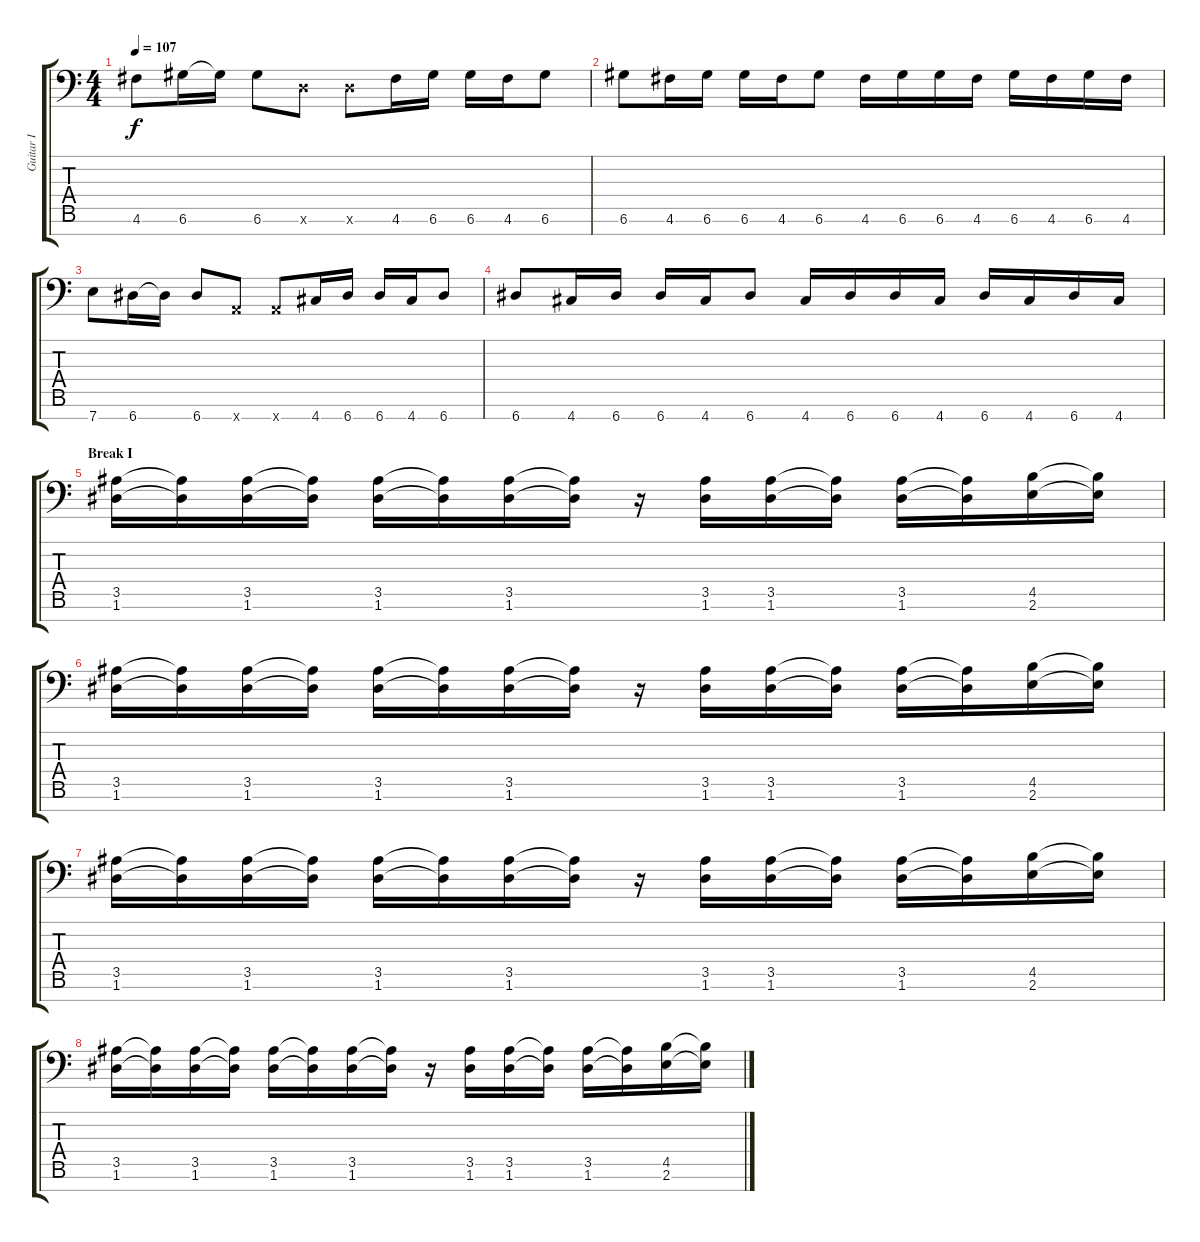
\track ("Guitar I" "Guitar I") {instrument distortionguitar}
\staff {score tabs}
\tuning (D4 A3 F3 C3 G2 D2 A1) {hide}
\ts (4 4)
\tempo 107
\clef f4
\ks c
4.6.8{dy f} 6.6.16 6.6{t}.16 6.6.8 0.6{x}.8 0.6{x}.8 4.6.16 6.6.16 6.6.16 4.6.16 6.6.8 |
6.6.8 4.6.16 6.6.16 6.6.16 4.6.16 6.6.8 4.6.16 6.6.16 6.6.16 4.6.16 6.6.16 4.6.16 6.6.16 4.6.16 |
7.7.8 6.7.16 6.7{t}.16 6.7.8 0.7{x}.8 0.7{x}.8 4.7.16 6.7.16 6.7.16 4.7.16 6.7.8 |
6.7.8 4.7.16 6.7.16 6.7.16 4.7.16 6.7.8 4.7.16 6.7.16 6.7.16 4.7.16 6.7.16 4.7.16 6.7.16 4.7.16 |
\section ("" "Break I")
(3.5 1.6).16 (3.5{t} 1.6{t}).16 (3.5 1.6).16 (3.5{t} 1.6{t}).16 (3.5 1.6).16 (3.5{t} 1.6{t}).16 (3.5 1.6).16 (3.5{t} 1.6{t}).16 r.16 (3.5 1.6).16 (3.5 1.6).16 (3.5{t} 1.6{t}).16 (3.5 1.6).16 (3.5{t} 1.6{t}).16 (4.5 2.6).16 (4.5{t} 2.6{t}).16 |
(3.5 1.6).16 (3.5{t} 1.6{t}).16 (3.5 1.6).16 (3.5{t} 1.6{t}).16 (3.5 1.6).16 (3.5{t} 1.6{t}).16 (3.5 1.6).16 (3.5{t} 1.6{t}).16 r.16 (3.5 1.6).16 (3.5 1.6).16 (3.5{t} 1.6{t}).16 (3.5 1.6).16 (3.5{t} 1.6{t}).16 (4.5 2.6).16 (4.5{t} 2.6{t}).16 |
(3.5 1.6).16 (3.5{t} 1.6{t}).16 (3.5 1.6).16 (3.5{t} 1.6{t}).16 (3.5 1.6).16 (3.5{t} 1.6{t}).16 (3.5 1.6).16 (3.5{t} 1.6{t}).16 r.16 (3.5 1.6).16 (3.5 1.6).16 (3.5{t} 1.6{t}).16 (3.5 1.6).16 (3.5{t} 1.6{t}).16 (4.5 2.6).16 (4.5{t} 2.6{t}).16 |
(3.5 1.6).16 (3.5{t} 1.6{t}).16 (3.5 1.6).16 (3.5{t} 1.6{t}).16 (3.5 1.6).16 (3.5{t} 1.6{t}).16 (3.5 1.6).16 (3.5{t} 1.6{t}).16 r.16 (3.5 1.6).16 (3.5 1.6).16 (3.5{t} 1.6{t}).16 (3.5 1.6).16 (3.5{t} 1.6{t}).16 (4.5 2.6).16 (4.5{t} 2.6{t}).16
